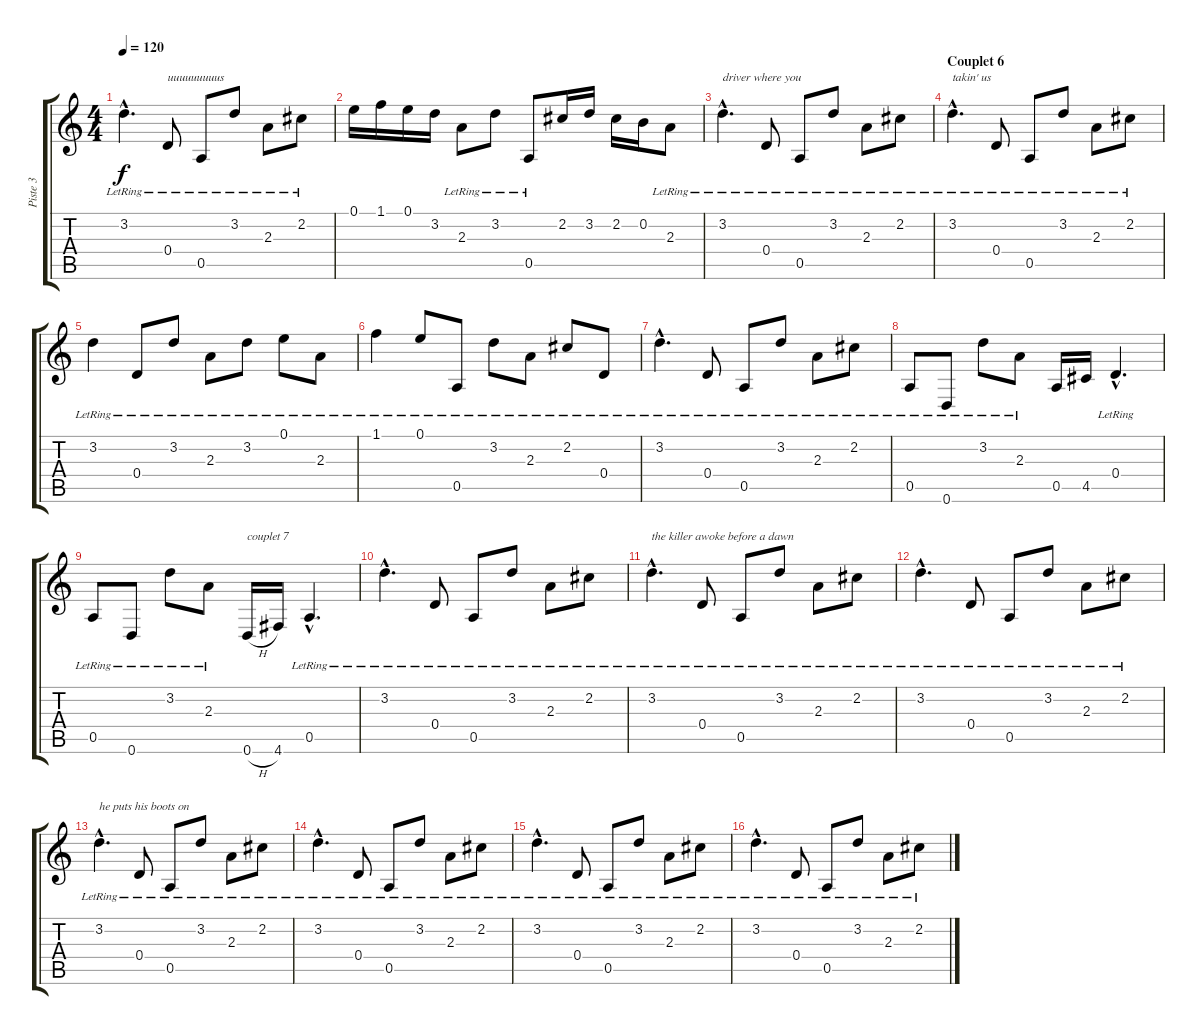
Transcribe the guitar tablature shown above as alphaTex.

\track ("Piste 3" "Piste 3") {instrument electricguitarjazz}
\staff {score tabs}
\tuning (E4 B3 G3 D3 A2 D2) {hide}
\ts (4 4)
\tempo 120
\clef g2
\ks c
3.2{hac lr}.4{d dy f} 0.4{lr}.8{txt "uuuuuuuuus"} 0.5{lr}.8 3.2{lr}.8 2.3{lr}.8 2.2{lr}.8 |
0.1.16 1.1.16 0.1.16 3.2.16 2.3{lr}.8 3.2{lr}.8 0.5{lr}.8 2.2.16 3.2.16 2.2.16 0.2.16 2.3{lr}.8 |
3.2{hac lr}.4{d txt "driver where you"} 0.4{lr}.8 0.5{lr}.8 3.2{lr}.8 2.3{lr}.8 2.2{lr}.8 |
\section ("" "Couplet 6")
3.2{hac lr}.4{d txt "takin' us"} 0.4{lr}.8 0.5{lr}.8 3.2{lr}.8 2.3{lr}.8 2.2{lr}.8 |
3.2{lr}.4 0.4{lr}.8 3.2{lr}.8 2.3{lr}.8 3.2{lr}.8 0.1{lr}.8 2.3{lr}.8 |
1.1{lr}.4 0.1{lr}.8 0.5{lr}.8 3.2{lr}.8 2.3{lr}.8 2.2{lr}.8 0.4{lr}.8 |
3.2{hac lr}.4{d} 0.4{lr}.8 0.5{lr}.8 3.2{lr}.8 2.3{lr}.8 2.2{lr}.8 |
0.5{lr}.8 0.6{lr}.8 3.2{lr}.8 2.3{lr}.8 0.5.16 4.5.16 0.4{hac lr}.4{d} |
0.5{lr}.8 0.6{lr}.8 3.2{lr}.8 2.3{lr}.8 0.6{h}.16{txt "couplet 7"} 4.6.16 0.5{hac lr}.4{d} |
3.2{hac lr}.4{d} 0.4{lr}.8 0.5{lr}.8 3.2{lr}.8 2.3{lr}.8 2.2{lr}.8 |
3.2{hac lr}.4{d txt "the killer awoke before a dawn"} 0.4{lr}.8 0.5{lr}.8 3.2{lr}.8 2.3{lr}.8 2.2{lr}.8 |
3.2{hac lr}.4{d} 0.4{lr}.8 0.5{lr}.8 3.2{lr}.8 2.3{lr}.8 2.2{lr}.8 |
3.2{hac lr}.4{d txt "he puts his boots on"} 0.4{lr}.8 0.5{lr}.8 3.2{lr}.8 2.3{lr}.8 2.2{lr}.8 |
3.2{hac lr}.4{d} 0.4{lr}.8 0.5{lr}.8 3.2{lr}.8 2.3{lr}.8 2.2{lr}.8 |
3.2{hac lr}.4{d} 0.4{lr}.8 0.5{lr}.8 3.2{lr}.8 2.3{lr}.8 2.2{lr}.8 |
3.2{hac lr}.4{d} 0.4{lr}.8 0.5{lr}.8 3.2{lr}.8 2.3{lr}.8 2.2{lr}.8
